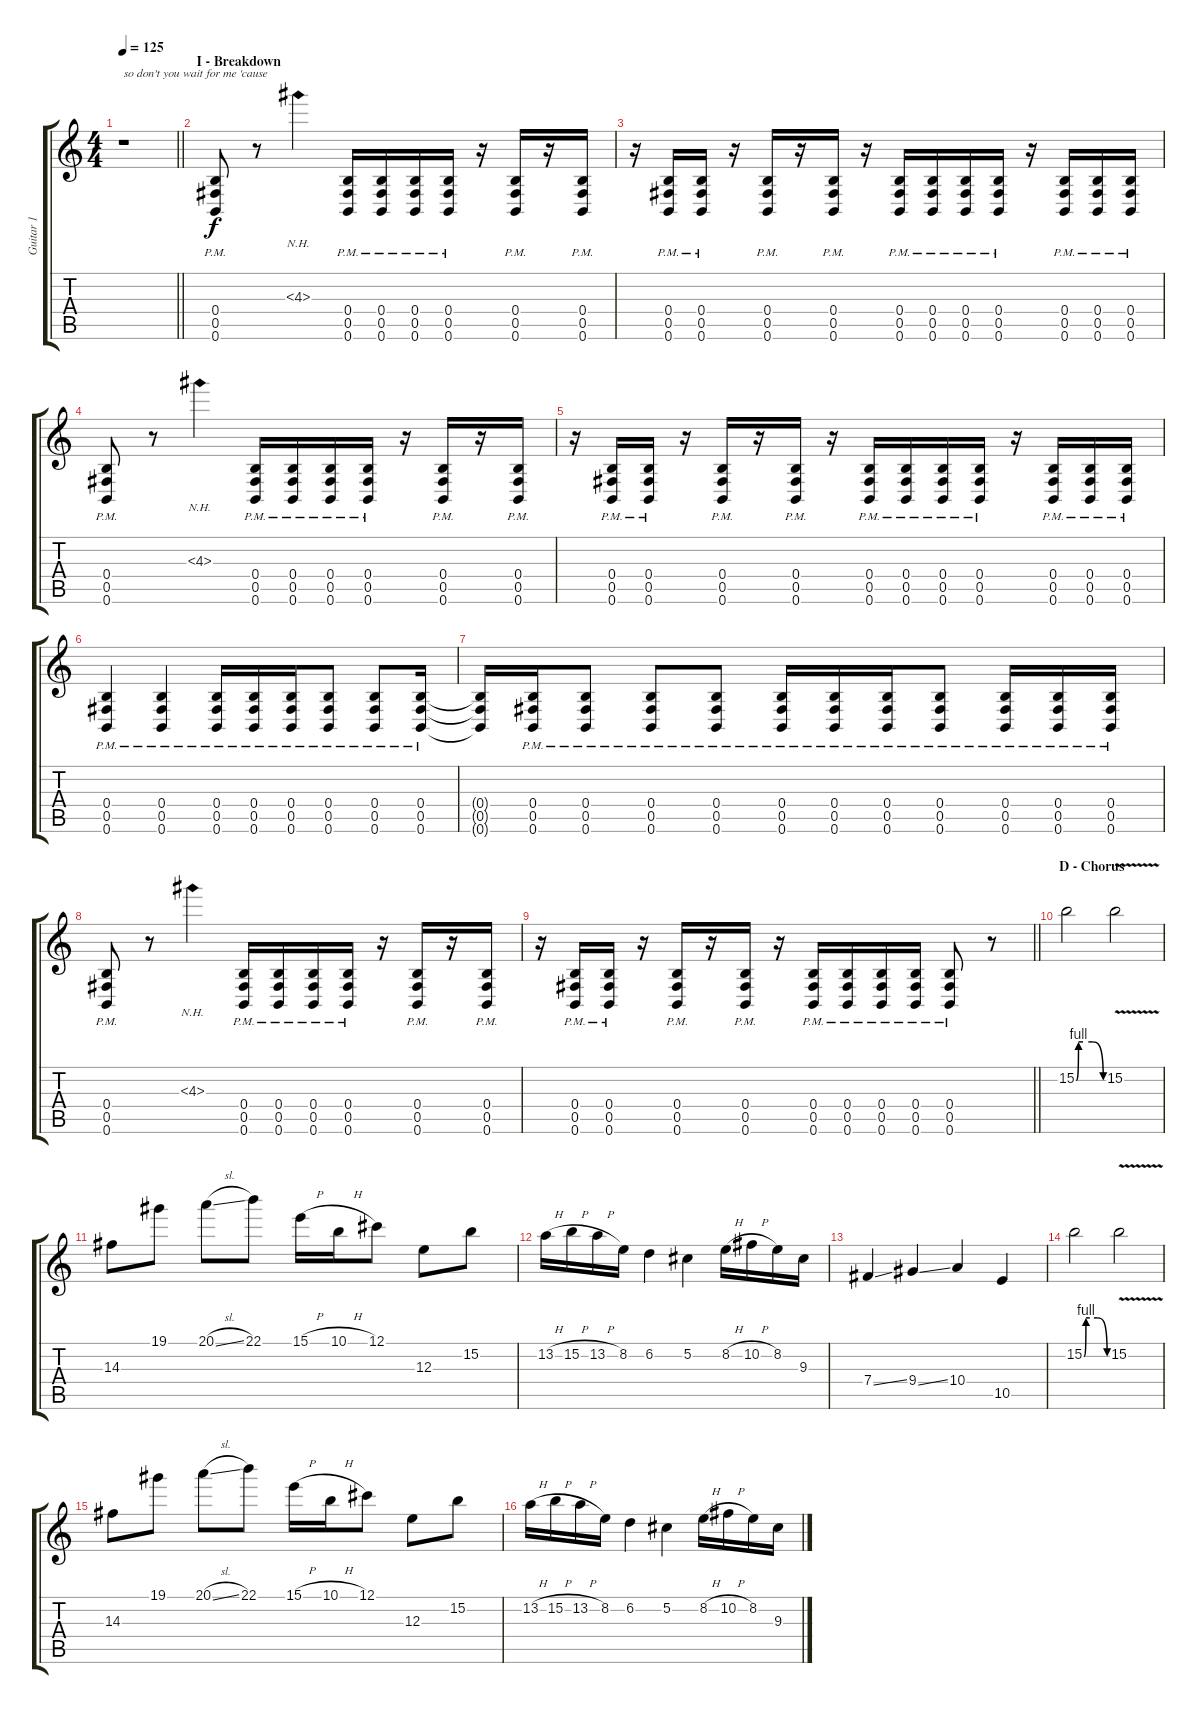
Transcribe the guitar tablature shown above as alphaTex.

\track ("Guitar 1" "Guitar 1") {instrument distortionguitar}
\staff {score tabs}
\tuning (Db4 Ab3 E3 B2 Gb2 B1) {hide}
\ts (4 4)
\tempo 125
\clef g2
\barLineRight lightlight
\ks c
r.1{txt "so don't you wait for me 'cause" dy mp} |
\section ("" "I - Breakdown")
(0.4{pm} 0.5{pm} 0.6{pm}).8{dy f} r.8 4.3{nh}.4 (0.4{pm} 0.5{pm} 0.6{pm}).16 (0.4{pm} 0.5{pm} 0.6{pm}).16 (0.4{pm} 0.5{pm} 0.6{pm}).16 (0.4{pm} 0.5{pm} 0.6{pm}).16 r.16 (0.4{pm} 0.5{pm} 0.6{pm}).16 r.16 (0.4{pm} 0.5{pm} 0.6{pm}).16 |
r.16 (0.4{pm} 0.5{pm} 0.6{pm}).16 (0.4{pm} 0.5{pm} 0.6{pm}).16 r.16 (0.4{pm} 0.5{pm} 0.6{pm}).16 r.16 (0.4{pm} 0.5{pm} 0.6{pm}).16 r.16 (0.4{pm} 0.5{pm} 0.6{pm}).16 (0.4{pm} 0.5{pm} 0.6{pm}).16 (0.4{pm} 0.5{pm} 0.6{pm}).16 (0.4{pm} 0.5{pm} 0.6{pm}).16 r.16 (0.4{pm} 0.5{pm} 0.6{pm}).16 (0.4{pm} 0.5{pm} 0.6{pm}).16 (0.4{pm} 0.5{pm} 0.6{pm}).16 |
(0.4{pm} 0.5{pm} 0.6{pm}).8 r.8 4.3{nh}.4 (0.4{pm} 0.5{pm} 0.6{pm}).16 (0.4{pm} 0.5{pm} 0.6{pm}).16 (0.4{pm} 0.5{pm} 0.6{pm}).16 (0.4{pm} 0.5{pm} 0.6{pm}).16 r.16 (0.4{pm} 0.5{pm} 0.6{pm}).16 r.16 (0.4{pm} 0.5{pm} 0.6{pm}).16 |
r.16 (0.4{pm} 0.5{pm} 0.6{pm}).16 (0.4{pm} 0.5{pm} 0.6{pm}).16 r.16 (0.4{pm} 0.5{pm} 0.6{pm}).16 r.16 (0.4{pm} 0.5{pm} 0.6{pm}).16 r.16 (0.4{pm} 0.5{pm} 0.6{pm}).16 (0.4{pm} 0.5{pm} 0.6{pm}).16 (0.4{pm} 0.5{pm} 0.6{pm}).16 (0.4{pm} 0.5{pm} 0.6{pm}).16 r.16 (0.4{pm} 0.5{pm} 0.6{pm}).16 (0.4{pm} 0.5{pm} 0.6{pm}).16 (0.4{pm} 0.5{pm} 0.6{pm}).16 |
(0.4{pm} 0.5{pm} 0.6{pm}).4 (0.4{pm} 0.5{pm} 0.6{pm}).4 (0.4{pm} 0.5{pm} 0.6{pm}).16 (0.4{pm} 0.5{pm} 0.6{pm}).16 (0.4{pm} 0.5{pm} 0.6{pm}).16 (0.4{pm} 0.5{pm} 0.6{pm}).8 (0.4{pm} 0.5{pm} 0.6{pm}).8 (0.4{pm} 0.5{pm} 0.6{pm}).16 |
(0.4{t} 0.5{t} 0.6{t}).16 (0.4{pm} 0.5{pm} 0.6{pm}).16 (0.4{pm} 0.5{pm} 0.6{pm}).8 (0.4{pm} 0.5{pm} 0.6{pm}).8 (0.4{pm} 0.5{pm} 0.6{pm}).8 (0.4{pm} 0.5{pm} 0.6{pm}).16 (0.4{pm} 0.5{pm} 0.6{pm}).16 (0.4{pm} 0.5{pm} 0.6{pm}).16 (0.4{pm} 0.5{pm} 0.6{pm}).8 (0.4{pm} 0.5{pm} 0.6{pm}).16 (0.4{pm} 0.5{pm} 0.6{pm}).16 (0.4{pm} 0.5{pm} 0.6{pm}).16 |
(0.4{pm} 0.5{pm} 0.6{pm}).8 r.8 4.3{nh}.4 (0.4{pm} 0.5{pm} 0.6{pm}).16 (0.4{pm} 0.5{pm} 0.6{pm}).16 (0.4{pm} 0.5{pm} 0.6{pm}).16 (0.4{pm} 0.5{pm} 0.6{pm}).16 r.16 (0.4{pm} 0.5{pm} 0.6{pm}).16 r.16 (0.4{pm} 0.5{pm} 0.6{pm}).16 |
\barLineRight lightlight
r.16 (0.4{pm} 0.5{pm} 0.6{pm}).16 (0.4{pm} 0.5{pm} 0.6{pm}).16 r.16 (0.4{pm} 0.5{pm} 0.6{pm}).16 r.16 (0.4{pm} 0.5{pm} 0.6{pm}).16 r.16 (0.4{pm} 0.5{pm} 0.6{pm}).16 (0.4{pm} 0.5{pm} 0.6{pm}).16 (0.4{pm} 0.5{pm} 0.6{pm}).16 (0.4{pm} 0.5{pm} 0.6{pm}).16 (0.4{pm} 0.5{pm} 0.6{pm}).8 r.8 |
\section ("" "D - Chorus")
15.2{be (custom 0 0 5 4 15 4 35 4 60 0)}.2 15.2{v}.2 |
14.3.8 19.1.8 20.1{sl}.8 22.1.8 15.1{h}.16 10.1{h}.16 12.1.8 12.3.8 15.2.8 |
13.2{h}.16 15.2{h}.16 13.2{h}.16 8.2.16 6.2.4 5.2.4 8.2{h}.16 10.2{h}.16 8.2.16 9.3.16 |
7.4{ss}.4 9.4{ss}.4 10.4.4 10.5.4 |
15.2{be (custom 0 0 5 4 15 4 35 4 60 0)}.2 15.2{v}.2 |
14.3.8 19.1.8 20.1{sl}.8 22.1.8 15.1{h}.16 10.1{h}.16 12.1.8 12.3.8 15.2.8 |
13.2{h}.16 15.2{h}.16 13.2{h}.16 8.2.16 6.2.4 5.2.4 8.2{h}.16 10.2{h}.16 8.2.16 9.3.16
